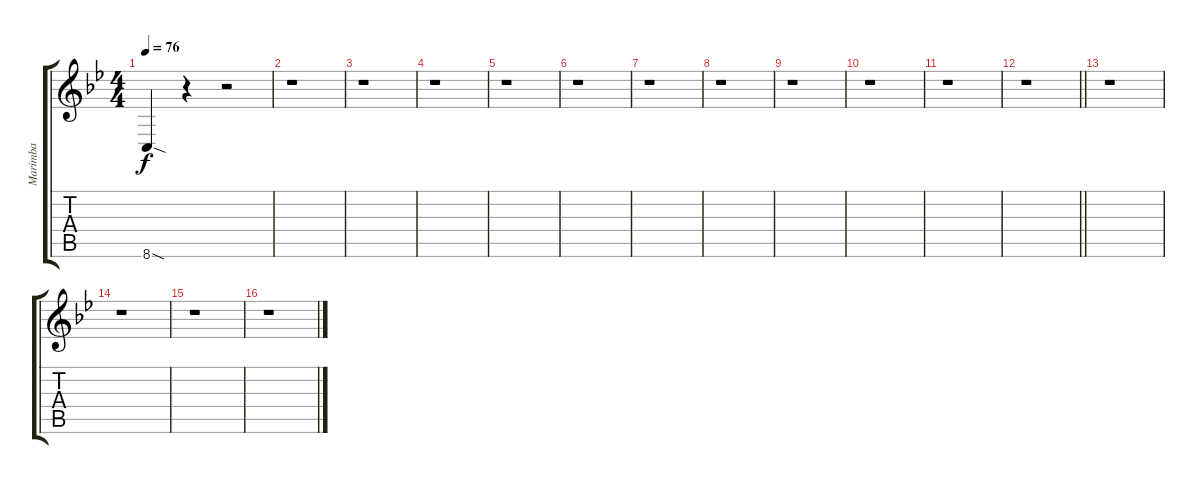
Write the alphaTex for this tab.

\track ("Marimba" "Marimba") {instrument marimba}
\staff {score tabs}
\tuning (E4 B3 G3 D3 A2 E2) {hide}
\ts (4 4)
\tempo 76
\clef g2
\ks bb
8.6{sod}.4{dy f} r.4 r.2 |
r.1 |
r.1 |
r.1 |
r.1 |
r.1 |
r.1 |
r.1 |
r.1 |
r.1 |
r.1 |
\barLineRight lightlight
r.1 |
r.1 |
r.1 |
r.1 |
r.1
